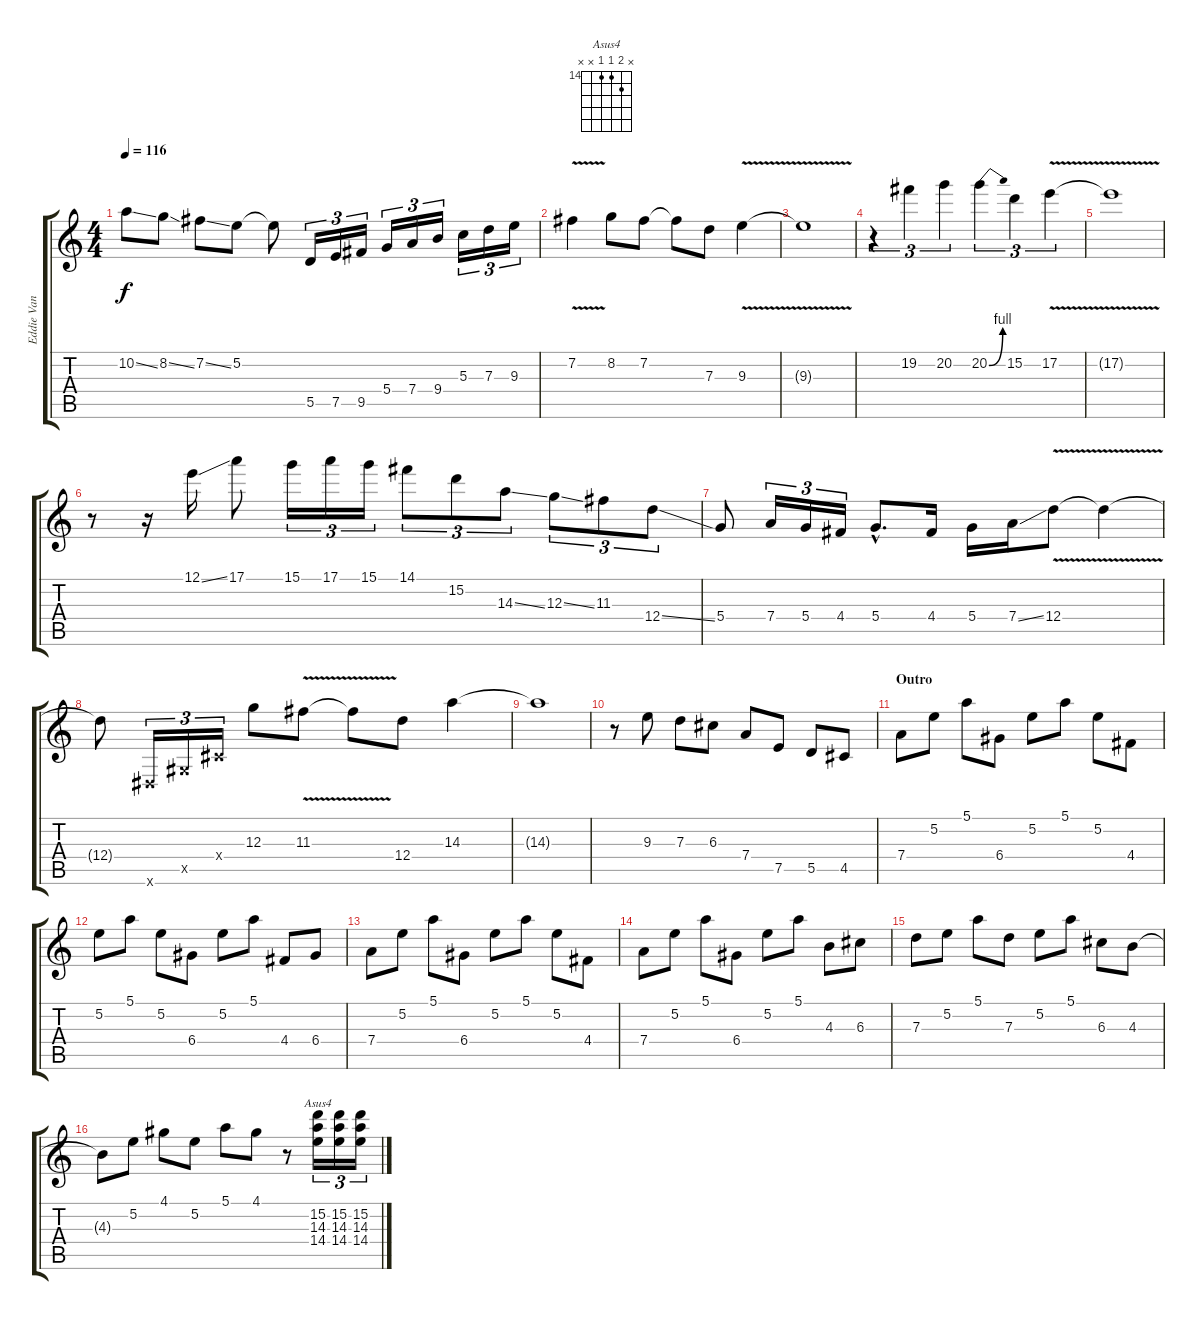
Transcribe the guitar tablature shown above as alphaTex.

\track ("Eddie Van Halen (Lead)" "Eddie Van ") {instrument electricguitarclean}
\staff {score tabs}
\tuning (E4 B3 G3 D3 A2 E2) {hide}
\chord ("Asus4" x 15 14 14 x x) {firstfret 14}
\ts (4 4)
\tempo 116
\clef g2
\ks c
10.2{ss}.8{dy f} 8.2{ss}.8 7.2{ss}.8 5.2.8 5.2{t}.8 5.5.16{tu (3 2)} 7.5.16{tu (3 2)} 9.5.16{tu (3 2)} 5.4.16{tu (3 2)} 7.4.16{tu (3 2)} 9.4.16{tu (3 2)} 5.3.16{tu (3 2)} 7.3.16{tu (3 2)} 9.3.16{tu (3 2)} |
7.2{v}.4 8.2.8 7.2.8 7.2{t}.8 7.3.8 9.3{v}.4 |
9.3{t}.1 |
r.4{tu (3 2)} 19.2.4{tu (3 2)} 20.2.4{tu (3 2)} 20.2{be (bend 0 0 60 4)}.4{tu (3 2)} 15.2.4{tu (3 2)} 17.2{v}.4{tu (3 2)} |
17.2{t}.1 |
r.8 r.16 12.1{ss}.16 17.1.8 15.1.16{tu (3 2)} 17.1.16{tu (3 2)} 15.1.16{tu (3 2)} 14.1.8{tu (3 2)} 15.2.8{tu (3 2)} 14.3{ss}.8{tu (3 2)} 12.3{ss}.8{tu (3 2)} 11.3.8{tu (3 2)} 12.4{ss}.8{tu (3 2)} |
5.4.8 7.4.16{tu (3 2)} 5.4.16{tu (3 2)} 4.4.16{tu (3 2)} 5.4{hac}.8{d} 4.4.16 5.4.16 7.4{ss}.16 12.4{v}.8 12.4{t}.4 |
12.4{t}.8 -1.6{x}.16{tu (3 2)} -1.5{x}.16{tu (3 2)} -1.4{x}.16{tu (3 2)} 12.3.8 11.3{v}.8 11.3{t}.8 12.4.8 14.3.4 |
14.3{t}.1 |
r.8 9.3.8 7.3.8 6.3.8 7.4.8 7.5.8 5.5.8 4.5.8 |
\section ("" "Outro")
7.4.8 5.2.8 5.1.8 6.4.8 5.2.8 5.1.8 5.2.8 4.4.8 |
5.2.8 5.1.8 5.2.8 6.4.8 5.2.8 5.1.8 4.4.8 6.4.8 |
7.4.8 5.2.8 5.1.8 6.4.8 5.2.8 5.1.8 5.2.8 4.4.8 |
7.4.8 5.2.8 5.1.8 6.4.8 5.2.8 5.1.8 4.3.8 6.3.8 |
7.3.8 5.2.8 5.1.8 7.3.8 5.2.8 5.1.8 6.3.8 4.3.8 |
4.3{t}.8 5.2.8 4.1.8 5.2.8 5.1.8 4.1.8 r.8 (15.2 14.3 14.4).16{tu (3 2) ch "Asus4"} (15.2 14.3 14.4).16{tu (3 2)} (15.2 14.3 14.4).16{tu (3 2)}
